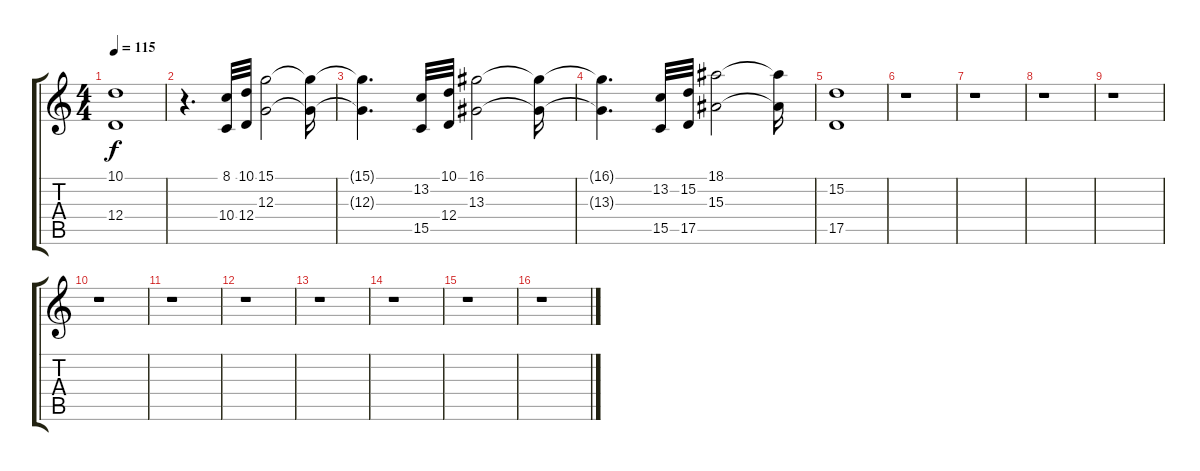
\track "" {instrument synthstrings2}
\staff {score tabs}
\tuning (E4 B3 G3 D3 A2 E2) {hide}
\ts (4 4)
\tempo 115
\clef g2
\ks c
(10.1 12.4).1{dy f} |
r.4{d} (8.1 10.4).32 (10.1 12.4).32 (15.1 12.3).2 (15.1{t} 12.3{t}).16 |
(15.1{t} 12.3{t}).4{d} (13.2 15.5).32 (10.1 12.4).32 (16.1 13.3).2 (16.1{t} 13.3{t}).16 |
(16.1{t} 13.3{t}).4{d} (13.2 15.5).32 (15.2 17.5).32 (18.1 15.3).2 (18.1{t} 15.3{t}).16 |
(15.2 17.5).1{volume 16} |
r.1 |
r.1 |
r.1 |
r.1 |
r.1 |
r.1 |
r.1 |
r.1 |
r.1 |
r.1 |
r.1
